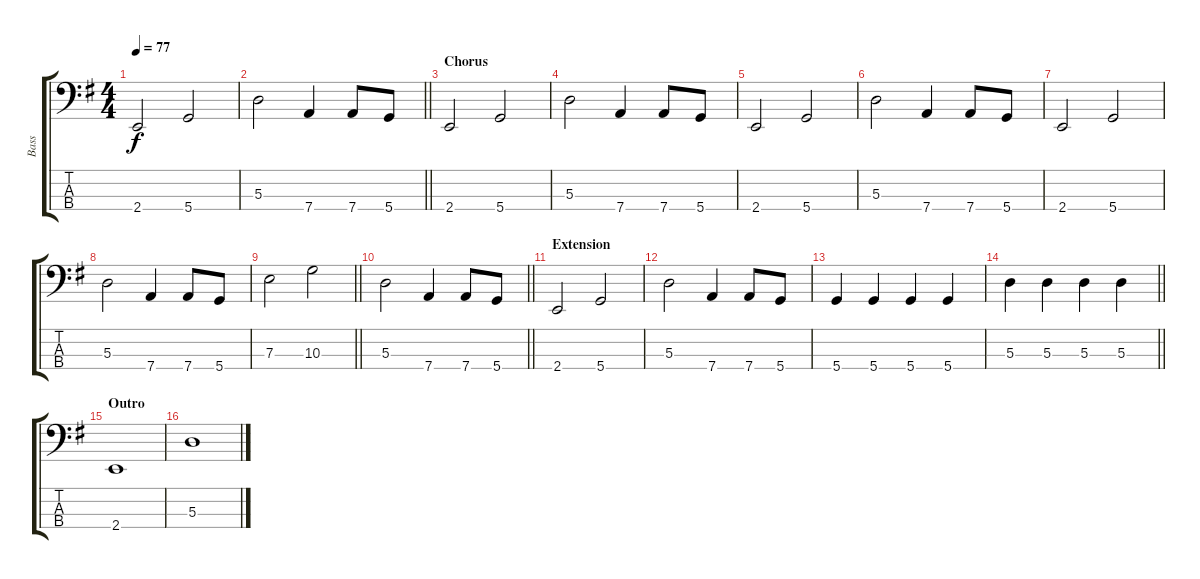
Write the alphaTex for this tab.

\track ("Bass" "Bass") {instrument electricbassfinger}
\staff {score tabs}
\tuning (G2 D2 A1 D1) {hide}
\ts (4 4)
\tempo 77
\clef f4
\ks eminor
2.4.2{dy f} 5.4.2 |
\barLineRight lightlight
5.3.2 7.4.4 7.4.8 5.4.8 |
\section ("" "Chorus")
2.4.2 5.4.2 |
5.3.2 7.4.4 7.4.8 5.4.8 |
2.4.2 5.4.2 |
5.3.2 7.4.4 7.4.8 5.4.8 |
2.4.2 5.4.2 |
5.3.2 7.4.4 7.4.8 5.4.8 |
\barLineRight lightlight
7.3.2 10.3.2 |
\section ("" "")
\barLineRight lightlight
5.3.2 7.4.4 7.4.8 5.4.8 |
\section ("" "Extension")
2.4.2 5.4.2 |
5.3.2 7.4.4 7.4.8 5.4.8 |
5.4.4 5.4.4 5.4.4 5.4.4 |
\barLineRight lightlight
5.3.4 5.3.4 5.3.4 5.3.4 |
\section ("" "Outro")
2.4.1 |
5.3.1
